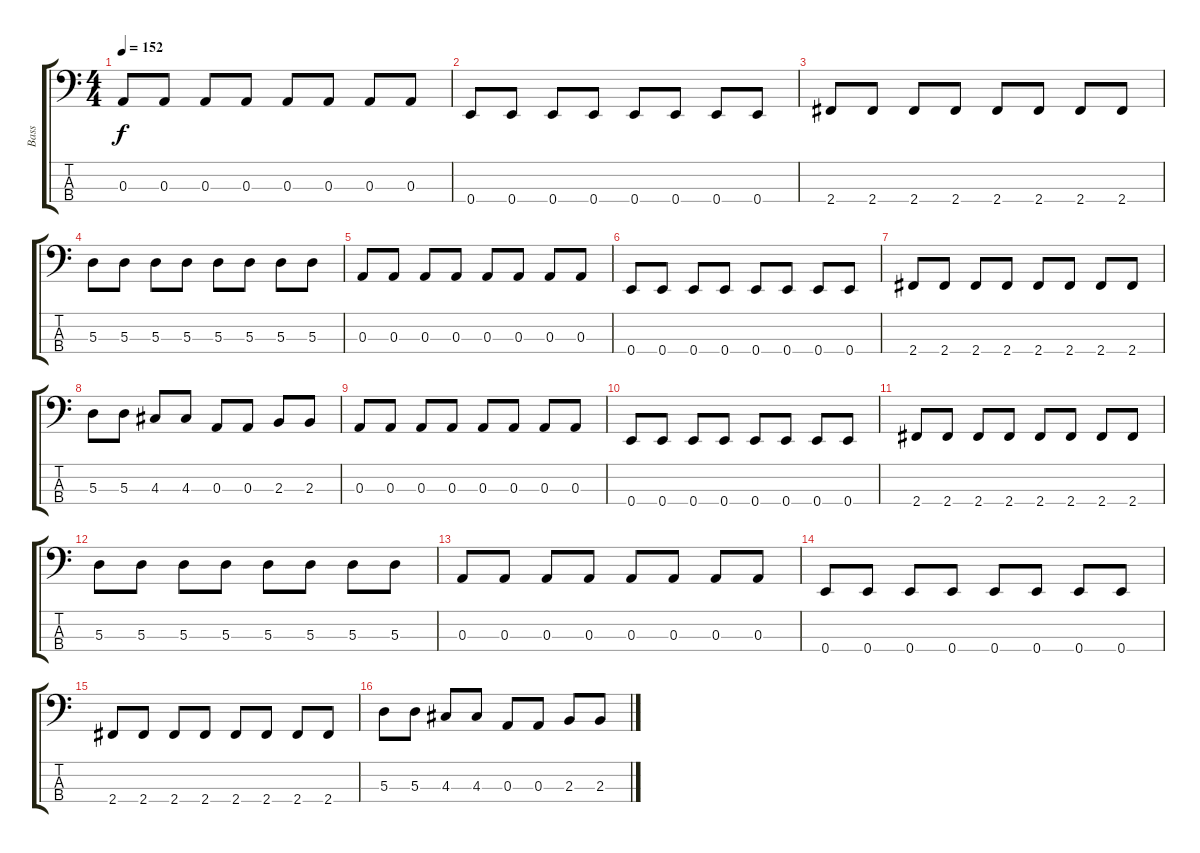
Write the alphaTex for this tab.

\track ("Bass" "Bass") {instrument electricbasspick}
\staff {score tabs}
\tuning (G2 D2 A1 E1) {hide}
\ts (4 4)
\tempo 152
\clef f4
\ks c
0.3.8{dy f} 0.3.8 0.3.8 0.3.8 0.3.8 0.3.8 0.3.8 0.3.8 |
0.4.8 0.4.8 0.4.8 0.4.8 0.4.8 0.4.8 0.4.8 0.4.8 |
2.4.8 2.4.8 2.4.8 2.4.8 2.4.8 2.4.8 2.4.8 2.4.8 |
5.3.8 5.3.8 5.3.8 5.3.8 5.3.8 5.3.8 5.3.8 5.3.8 |
0.3.8 0.3.8 0.3.8 0.3.8 0.3.8 0.3.8 0.3.8 0.3.8 |
0.4.8 0.4.8 0.4.8 0.4.8 0.4.8 0.4.8 0.4.8 0.4.8 |
2.4.8 2.4.8 2.4.8 2.4.8 2.4.8 2.4.8 2.4.8 2.4.8 |
5.3.8 5.3.8 4.3.8 4.3.8 0.3.8 0.3.8 2.3.8 2.3.8 |
0.3.8 0.3.8 0.3.8 0.3.8 0.3.8 0.3.8 0.3.8 0.3.8 |
0.4.8 0.4.8 0.4.8 0.4.8 0.4.8 0.4.8 0.4.8 0.4.8 |
2.4.8 2.4.8 2.4.8 2.4.8 2.4.8 2.4.8 2.4.8 2.4.8 |
5.3.8 5.3.8 5.3.8 5.3.8 5.3.8 5.3.8 5.3.8 5.3.8 |
0.3.8 0.3.8 0.3.8 0.3.8 0.3.8 0.3.8 0.3.8 0.3.8 |
0.4.8 0.4.8 0.4.8 0.4.8 0.4.8 0.4.8 0.4.8 0.4.8 |
2.4.8 2.4.8 2.4.8 2.4.8 2.4.8 2.4.8 2.4.8 2.4.8 |
5.3.8 5.3.8 4.3.8 4.3.8 0.3.8 0.3.8 2.3.8 2.3.8
